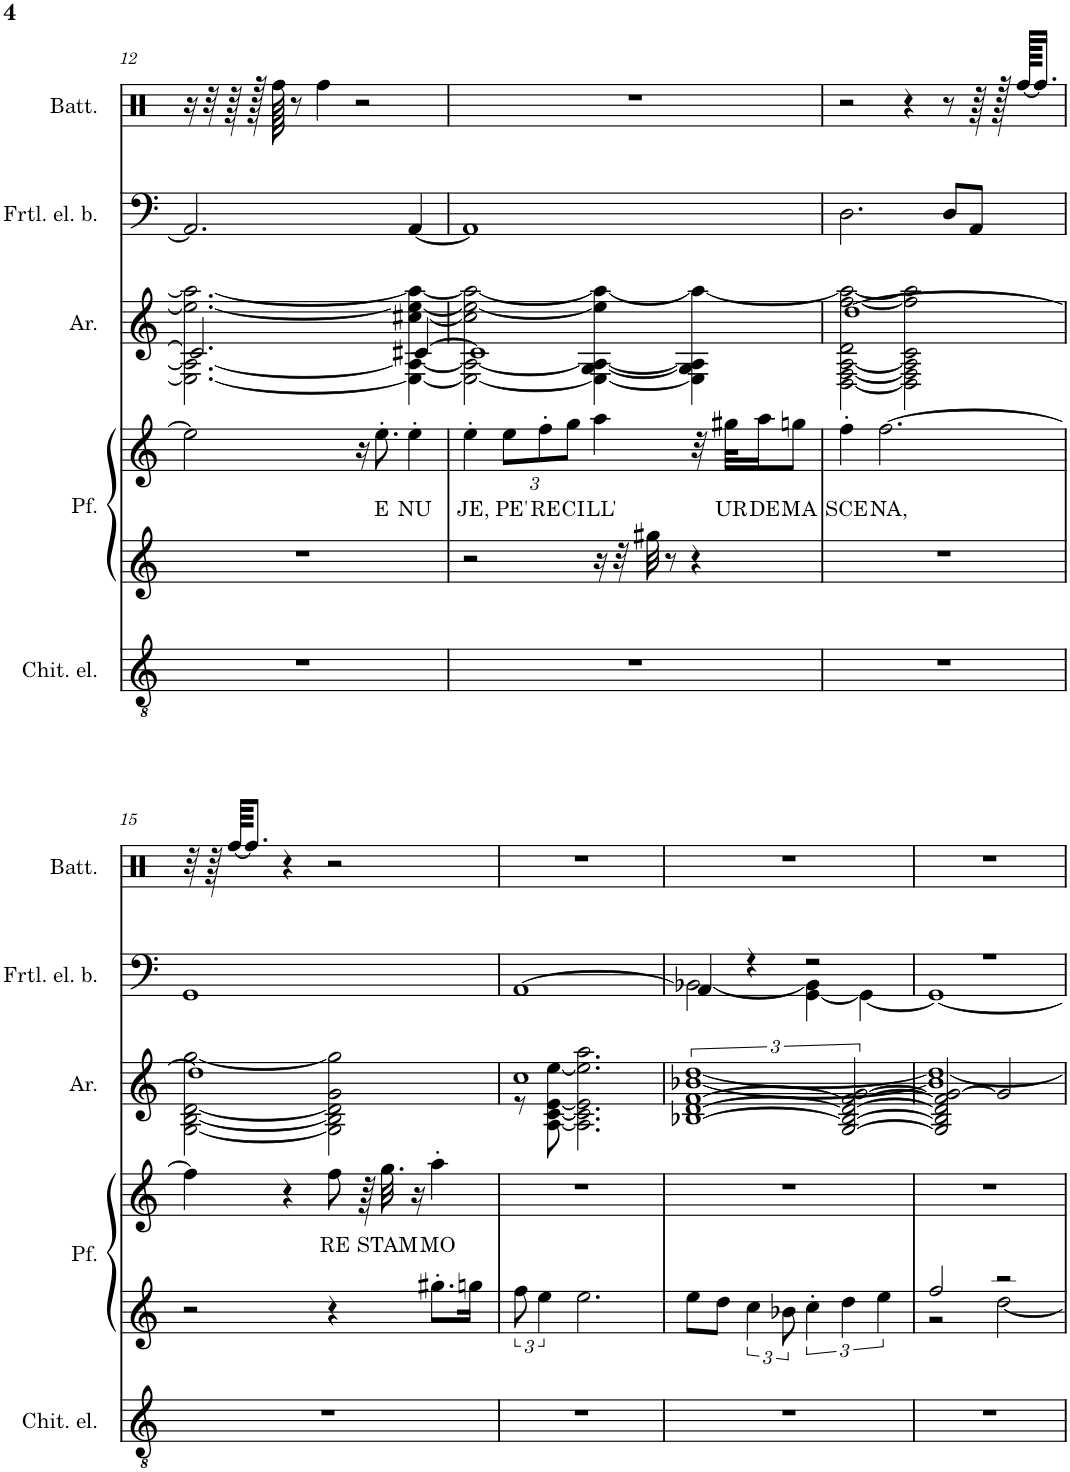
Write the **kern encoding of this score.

**kern	**kern	**kern	**text	**kern	**kern	**kern
*part5	*part4	*part4	*part4	*part3	*part2	*part1
*staff6	*staff5	*staff4	*staff4	*staff3	*staff2	*staff1
*I"Chitarra elettrica	*I"Piano	*	*	*I"Archi	*I"Basso elettrico senza tasti (Fretless)	*I"Batteria
*I'Chit. el.	*	*	*	*I'Ar.	*	*I'Batt.
!!LO:PB:g=z
*clefGv2	*clefG2	*clefG2	*	*clefG2	*clefF4	*clefX
*	*	*	*	*	*Trd7c12	*
*k[]	*k[]	*k[]	*	*k[]	*k[]	*k[]
*M4/4	*M4/4	*M4/4	*	*M4/4	*M4/4	*M4/4
=12	=12	=12	=12	=12	=12	=12
*	*	*	*	*^	*	*
1r	1r	2ee\]	.	2.c/]	2.E\_ 2.A\_ 2.ee\_ 2.aa\_	2.AA/]	16r
.	.	.	.	.	.	.	32r
.	.	.	.	.	.	.	64r
.	.	.	.	.	.	.	128r
.	.	.	.	.	.	.	128Rff\
.	.	.	.	.	.	.	8r
.	.	.	.	.	.	.	4Rff\
.	.	16r	.	.	.	.	2r
!	!	!	!LO:LY:b	!	!	!	!
.	.	8.ee'\	E	.	.	.	.
!	!	!	!LO:LY:b	!	!	!	!
.	.	4ee'\	NU	[4c#X/	4E\_ 4A\_ [4cc#X\ 4ee\_ 4aa\_	[4AA/	.
=13	=13	=13	=13	=13	=13	=13	=13
!	!	!	!LO:LY:b	!	!	!	!
1r	2r	4ee'\	JE,	1c#]	2E\_ 2A\_ 2cc#\] 2ee\_ 2aa\_	1AA]	1r
*	*	*Xbrackettup	*	*	*	*	*
!	!	!	!LO:LY:b	!	!	!	!
.	.	12ee\L	PE'	.	.	.	.
!	!	!	!LO:LY:b	!	!	!	!
.	.	12ff'\	RE	.	.	.	.
!	!	!	!LO:LY:b	!	!	!	!
.	.	12gg\J	CI	.	.	.	.
!	!	!	!LO:LY:b	!	!	!	!
.	16r	4aa\	LL'	.	4E\_ [4G\ 4A\_ 4ee\] 4aa\_	.	.
.	32r	.	.	.	.	.	.
.	32gg#X\	.	.	.	.	.	.
.	8r	.	.	.	.	.	.
.	4r	32r	.	.	4E\] 4G\] 4A\] 4aa\_	.	.
!	!	!	!LO:LY:b	!	!	!	!
.	.	32gg#X\KLL	UR	.	.	.	.
!	!	!	!LO:LY:b	!	!	!	!
.	.	16aa\J	DE	.	.	.	.
!	!	!	!LO:LY:b	!	!	!	!
.	.	8ggn\J	MA	.	.	.	.
=14	=14	=14	=14	=14	=14	=14	=14
!	!	!	!LO:LY:b	!	!	!	!
1r	1r	4ff'\	SCE	[1dd	[2D\ [2F\ [2A\ 2d\ [2ff\ 2aa\_	2.D\	2r
!	!	!	!LO:LY:b	!	!	!	!
.	.	[2.ff\	NA,	.	.	.	.
.	.	.	.	.	2D\] 2F\] 2A\] 2c\ 2ff\] 2aa\]	.	4r
.	.	.	.	.	.	8D/L	8r
.	.	.	.	.	.	8AA/J	64r
.	.	.	.	.	.	.	128r
.	.	.	.	.	.	.	[128Rff/KKKLL
.	.	.	.	.	.	.	16.Rff/JJ]
!!LO:LB:g=z
=15	=15	=15	=15	=15	=15	=15	=15
1r	2r	4ff\]	.	1dd]	[2G\ [2B\ [2d\ [2gg\	1GG	32r
.	.	.	.	.	.	.	64r
.	.	.	.	.	.	.	[64Rff/KKKL
.	.	.	.	.	.	.	8.Rff/J]
.	.	4r	.	.	.	.	4r
!	!	!	!LO:LY:b	!	!	!	!
.	4r	8ff\	RE	.	2G\] 2B\] 2d\] 2g\ 2gg\]	.	2r
.	.	64r	.	.	.	.	.
!	!	!	!LO:LY:b	!	!	!	!
.	.	32.gg\	STAM	.	.	.	.
.	.	16r	.	.	.	.	.
!	!	!	!LO:LY:b	!	!	!	!
.	8.gg#X'\L	4aa'\	MO	.	.	.	.
.	16ggn\Jk	.	.	.	.	.	.
=16	=16	=16	=16	=16	=16	=16	=16
1r	12ff\	1r	.	1cc	8r	[1AA	1r
.	6ee\	.	.	.	.	.	.
.	.	.	.	.	[8A\ [8c\ [8e\ [8ee\	.	.
.	2.ee\	.	.	.	2.A\] 2.c\] 2.e\] 2.ee\] 2.aa\	.	.
=17	=17	=17	=17	=17	=17	=17	=17
*	*	*	*	*	*	*^	*
1r	8ee\L	1r	.	[3%2B-X [3%2d [3%2f	[1b-X [1dd	4AA/]	[2BB-X\	1r
.	8dd\J	.	.	.	.	.	.	.
.	6cc\	.	.	.	.	4r	.	.
.	12b-X\	.	.	.	.	.	.	.
.	6cc'\	.	.	.	.	2r	[4GG\ 4BB-\]	.
.	6dd\	.	.	[3G/ 3B-/_ 3d/_ 3f/_ [3g/	.	.	.	.
.	.	.	.	.	.	.	4GG\_	.
.	6ee\	.	.	.	.	.	.	.
=18	=18	=18	=18	=18	=18	=18	=18	=18
*	*^	*	*	*	*	*	*	*
1r	2ff/	2r	1r	.	2G/] 2B-/] 2d/] 2f/] 2g/_	1b-] 1dd_	1r	1GG_	1r
.	2r	[2dd\	.	.	2g/]	.	.	.	.
*	*	*	*	*	*v	*v	*	*	*
*	*v	*v	*	*	*	*v	*v	*
=	=	=	=	=	=	=
*-	*-	*-	*-	*-	*-	*-
